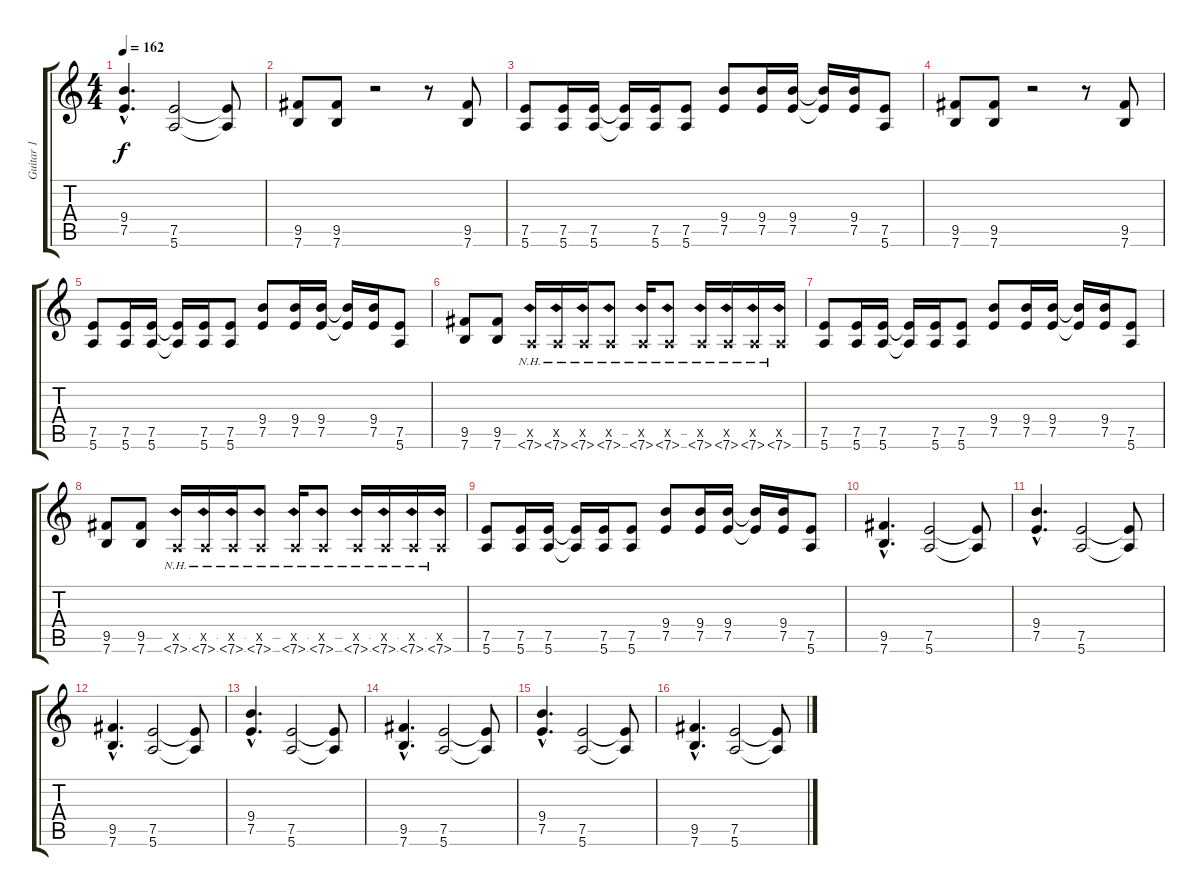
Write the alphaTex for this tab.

\track ("Guitar 1" "Guitar 1") {instrument overdrivenguitar}
\staff {score tabs}
\tuning (E4 B3 G3 D3 A2 E2) {hide}
\ts (4 4)
\tempo 162
\clef g2
\ks c
(9.4{hac} 7.5{hac}).4{d dy f} (7.5 5.6).2 (7.5{t} 5.6{t}).8 |
\section ("" "")
(9.5 7.6).8 (9.5 7.6).8 r.2 r.8 (9.5 7.6).8 |
(7.5 5.6).8 (7.5 5.6).16 (7.5 5.6).16 (7.5{t} 5.6{t}).16 (7.5 5.6).16 (7.5 5.6).8 (9.4 7.5).8 (9.4 7.5).16 (9.4 7.5).16 (9.4{t} 7.5{t}).16 (9.4 7.5).16 (7.5 5.6).8 |
(9.5 7.6).8 (9.5 7.6).8 r.2 r.8 (9.5 7.6).8 |
(7.5 5.6).8 (7.5 5.6).16 (7.5 5.6).16 (7.5{t} 5.6{t}).16 (7.5 5.6).16 (7.5 5.6).8 (9.4 7.5).8 (9.4 7.5).16 (9.4 7.5).16 (9.4{t} 7.5{t}).16 (9.4 7.5).16 (7.5 5.6).8 |
(9.5 7.6).8 (9.5 7.6).8 (0.5{x} 7.6{nh}).16 (0.5{x} 7.6{nh}).16 (0.5{x} 7.6{nh}).16 (0.5{x} 7.6{nh}).8 (0.5{x} 7.6{nh}).16 (0.5{x} 7.6{nh}).8 (0.5{x} 7.6{nh}).16 (0.5{x} 7.6{nh}).16 (0.5{x} 7.6{nh}).16 (0.5{x} 7.6{nh}).16 |
(7.5 5.6).8 (7.5 5.6).16 (7.5 5.6).16 (7.5{t} 5.6{t}).16 (7.5 5.6).16 (7.5 5.6).8 (9.4 7.5).8 (9.4 7.5).16 (9.4 7.5).16 (9.4{t} 7.5{t}).16 (9.4 7.5).16 (7.5 5.6).8 |
(9.5 7.6).8 (9.5 7.6).8 (0.5{x} 7.6{nh}).16 (0.5{x} 7.6{nh}).16 (0.5{x} 7.6{nh}).16 (0.5{x} 7.6{nh}).8 (0.5{x} 7.6{nh}).16 (0.5{x} 7.6{nh}).8 (0.5{x} 7.6{nh}).16 (0.5{x} 7.6{nh}).16 (0.5{x} 7.6{nh}).16 (0.5{x} 7.6{nh}).16 |
(7.5 5.6).8 (7.5 5.6).16 (7.5 5.6).16 (7.5{t} 5.6{t}).16 (7.5 5.6).16 (7.5 5.6).8 (9.4 7.5).8 (9.4 7.5).16 (9.4 7.5).16 (9.4{t} 7.5{t}).16 (9.4 7.5).16 (7.5 5.6).8 |
\section ("" "")
(9.5{hac} 7.6{hac}).4{d} (7.5 5.6).2 (7.5{t} 5.6{t}).8 |
(9.4{hac} 7.5{hac}).4{d} (7.5 5.6).2 (7.5{t} 5.6{t}).8 |
(9.5{hac} 7.6{hac}).4{d} (7.5 5.6).2 (7.5{t} 5.6{t}).8 |
(9.4{hac} 7.5{hac}).4{d} (7.5 5.6).2 (7.5{t} 5.6{t}).8 |
(9.5{hac} 7.6{hac}).4{d} (7.5 5.6).2 (7.5{t} 5.6{t}).8 |
(9.4{hac} 7.5{hac}).4{d} (7.5 5.6).2 (7.5{t} 5.6{t}).8 |
(9.5{hac} 7.6{hac}).4{d} (7.5 5.6).2 (7.5{t} 5.6{t}).8
